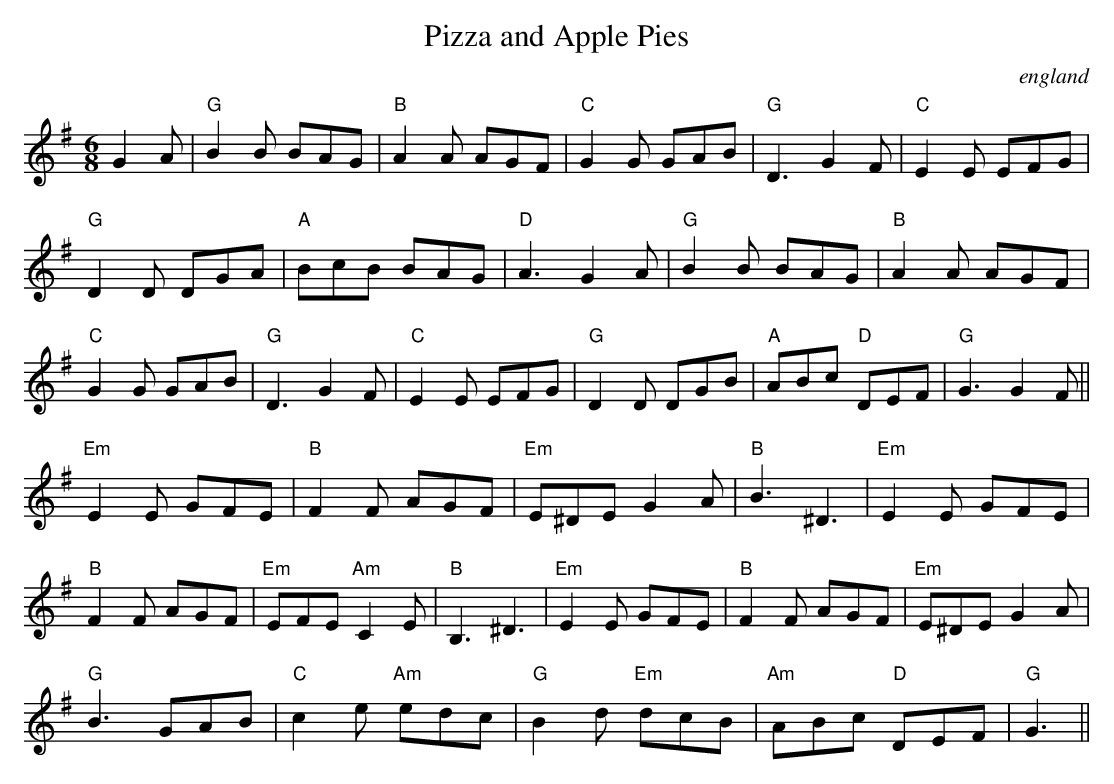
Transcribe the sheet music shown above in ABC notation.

X:1
T:Pizza and Apple Pies
O:england
M:6/8
K:G
G2A |"G"B2B BAG|"B"A2A AGF|"C"G2G GAB|"G"D3 G2F|"C"E2E EFG|
"G"D2D DGA|"A"BcB BAG|"D"A3 G2A|"G"B2B BAG|"B"A2A AGF|
"C"G2G GAB|"G"D3 G2F|"C"E2E EFG|"G"D2D DGB|"A"ABc "D"DEF|"G"G3 G2F||
"Em"E2E GFE|"B"F2F AGF|"Em"E^DE G2A|"B"B3 ^D3|"Em"E2E GFE|
"B"F2F AGF|"Em"EFE "Am"C2E|"B"B,3 ^D3|"Em"E2E GFE|"B"F2F AGF|"Em"E^DE G2A|
"G"B3 GAB|"C"c2e "Am"edc|"G"B2d "Em"dcB|"Am"ABc "D"DEF|"G"G3 ||
